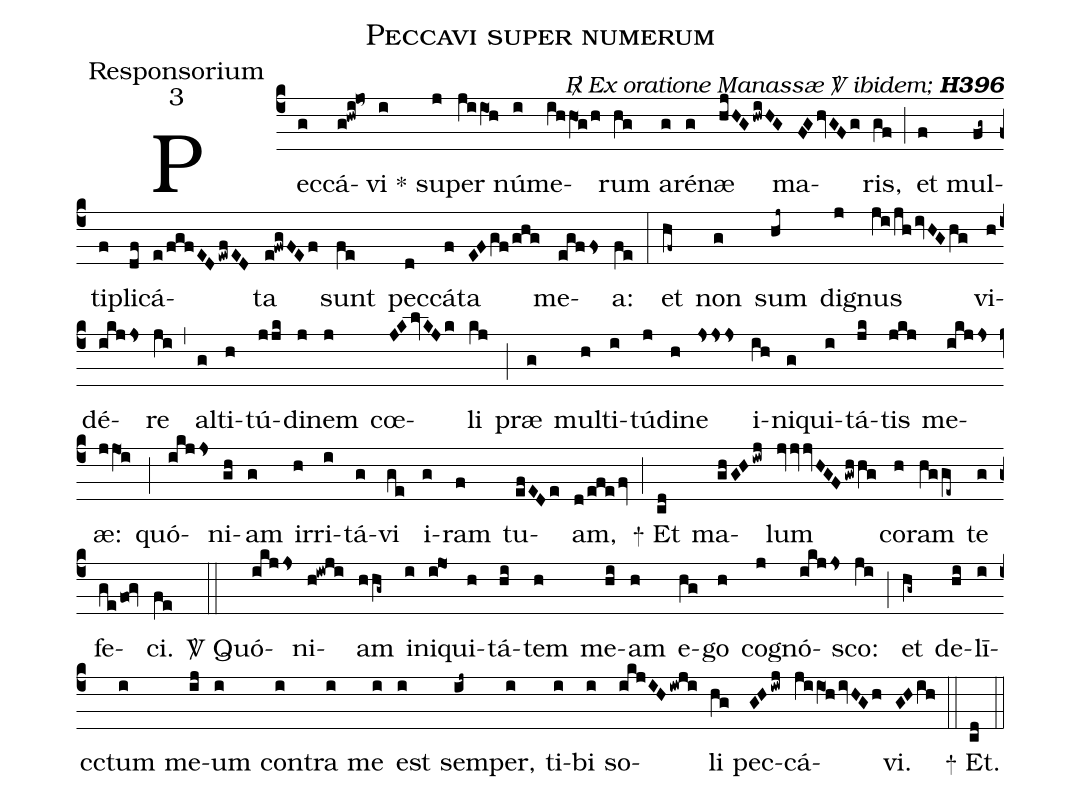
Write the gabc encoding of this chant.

name:Peccavi super numerum;
office-part:Responsorium;
mode:3;
commentary:{\itshape\mdseries \Rbar\  Ex oratione Manassæ \Vbar\ ibidem;\/} {\bfseries H396};
%%
(c4)  Pec(g)cá(g!hwi!jo~)vi <sp>*</sp>(i)
su(j)per(jiiO1h) nú(i)me(ihhO1g/h)rum(hg) a(g)ré(g)næ(hjHGhwiHG) ma(FGhvGFg)ris,(gf) (;)
et(f) mul(fg~)ti(f)pli(df)cá(e/fgfEDewfED)ta(e!fwgFEf) sunt(fe) pec(d)cá(f)ta(EFgf/ghg) me(egffs)a:(fe) (:)
et(hf~) non(g) sum(hj~) di(j)gnus(ji/jhivHGhg) vi(h)dé(ikjjs)re(ji) (,)
al(g)ti(h)tú(jjk)di(j)nem(j) cœ(JKlvKJk)li(kj) (;)
præ(g) mul(h)ti(i)tú(j)di(h)ne(jsss) i(ih)ni(g)qui(i)tá(jk)tis(jkj) me(ikjjs)æ:(jjO1i) (;)
quó(ikjjs)ni(gh)am(g) ir(h)ri(i)tá(g)vi(ge) i(g)ram(f) tu(efEDe)am,(d/efefv) (;)
<sp>+</sp> Et(cd) ma(ghGHiwj)lum(jvvvHGFgwhhg) co(h)ram(hgge~) te(g) fe(ge/fo0!gv)ci.(fe) (::)
<sp>V/</sp> Quó(ikjjs)ni(h!iwji)am(hhg~) in(i)i(i!jo1)qui(h)tá(hi)tem(h) me(hi)am(h) e(hg)go(h) co(j)gnó(ikjjs)sco:(ji) (;)
et(hg~) de(hi)lī(i)cctum(i) me(ij)um(i) con(i)tra(i) me(i) est(i) sem(ij~)per,(i) ti(i)bi(i) so(ikjIHiwji)li(hg) pec(GHiwj)cá(jiiO1hivHGh)vi.(GHih) (::)
<sp>+</sp> Et.(cd) (::)
